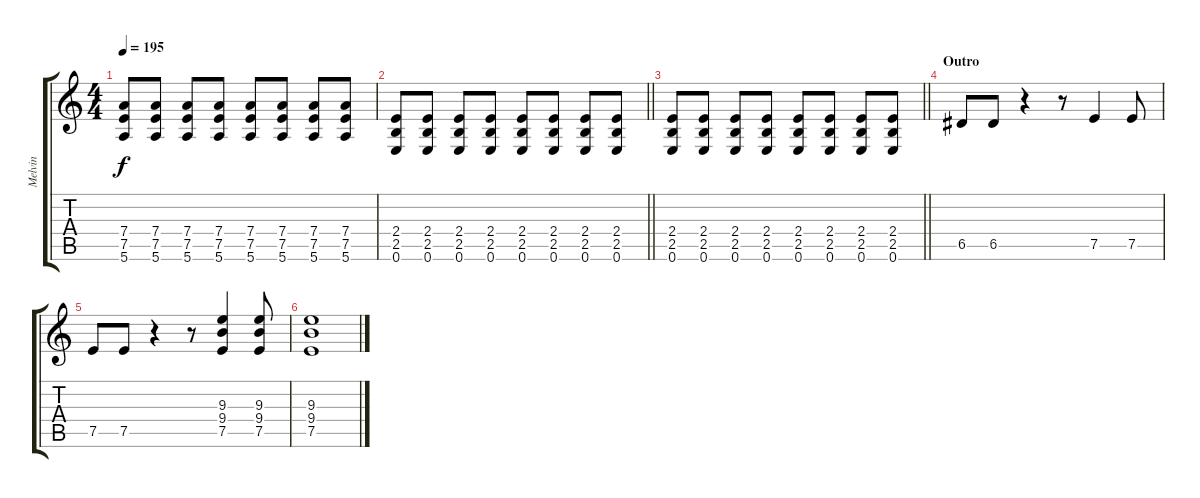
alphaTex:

\track ("Melvin" "Melvin") {instrument distortionguitar}
\staff {score tabs}
\tuning (E4 B3 G3 D3 A2 E2) {hide}
\ts (4 4)
\tempo 195
\clef g2
\ks c
(7.4 7.5 5.6).8{dy f} (7.4 7.5 5.6).8 (7.4 7.5 5.6).8 (7.4 7.5 5.6).8 (7.4 7.5 5.6).8 (7.4 7.5 5.6).8 (7.4 7.5 5.6).8 (7.4 7.5 5.6).8 |
\barLineRight lightlight
(2.4 2.5 0.6).8 (2.4 2.5 0.6).8 (2.4 2.5 0.6).8 (2.4 2.5 0.6).8 (2.4 2.5 0.6).8 (2.4 2.5 0.6).8 (2.4 2.5 0.6).8 (2.4 2.5 0.6).8 |
\barLineRight lightlight
(2.4 2.5 0.6).8 (2.4 2.5 0.6).8 (2.4 2.5 0.6).8 (2.4 2.5 0.6).8 (2.4 2.5 0.6).8 (2.4 2.5 0.6).8 (2.4 2.5 0.6).8 (2.4 2.5 0.6).8 |
\section ("" "Outro")
6.5.8 6.5.8 r.4 r.8 7.5.4 7.5.8 |
7.5.8 7.5.8 r.4 r.8 (9.3 9.4 7.5).4 (9.3 9.4 7.5).8 |
(9.3 9.4 7.5).1
